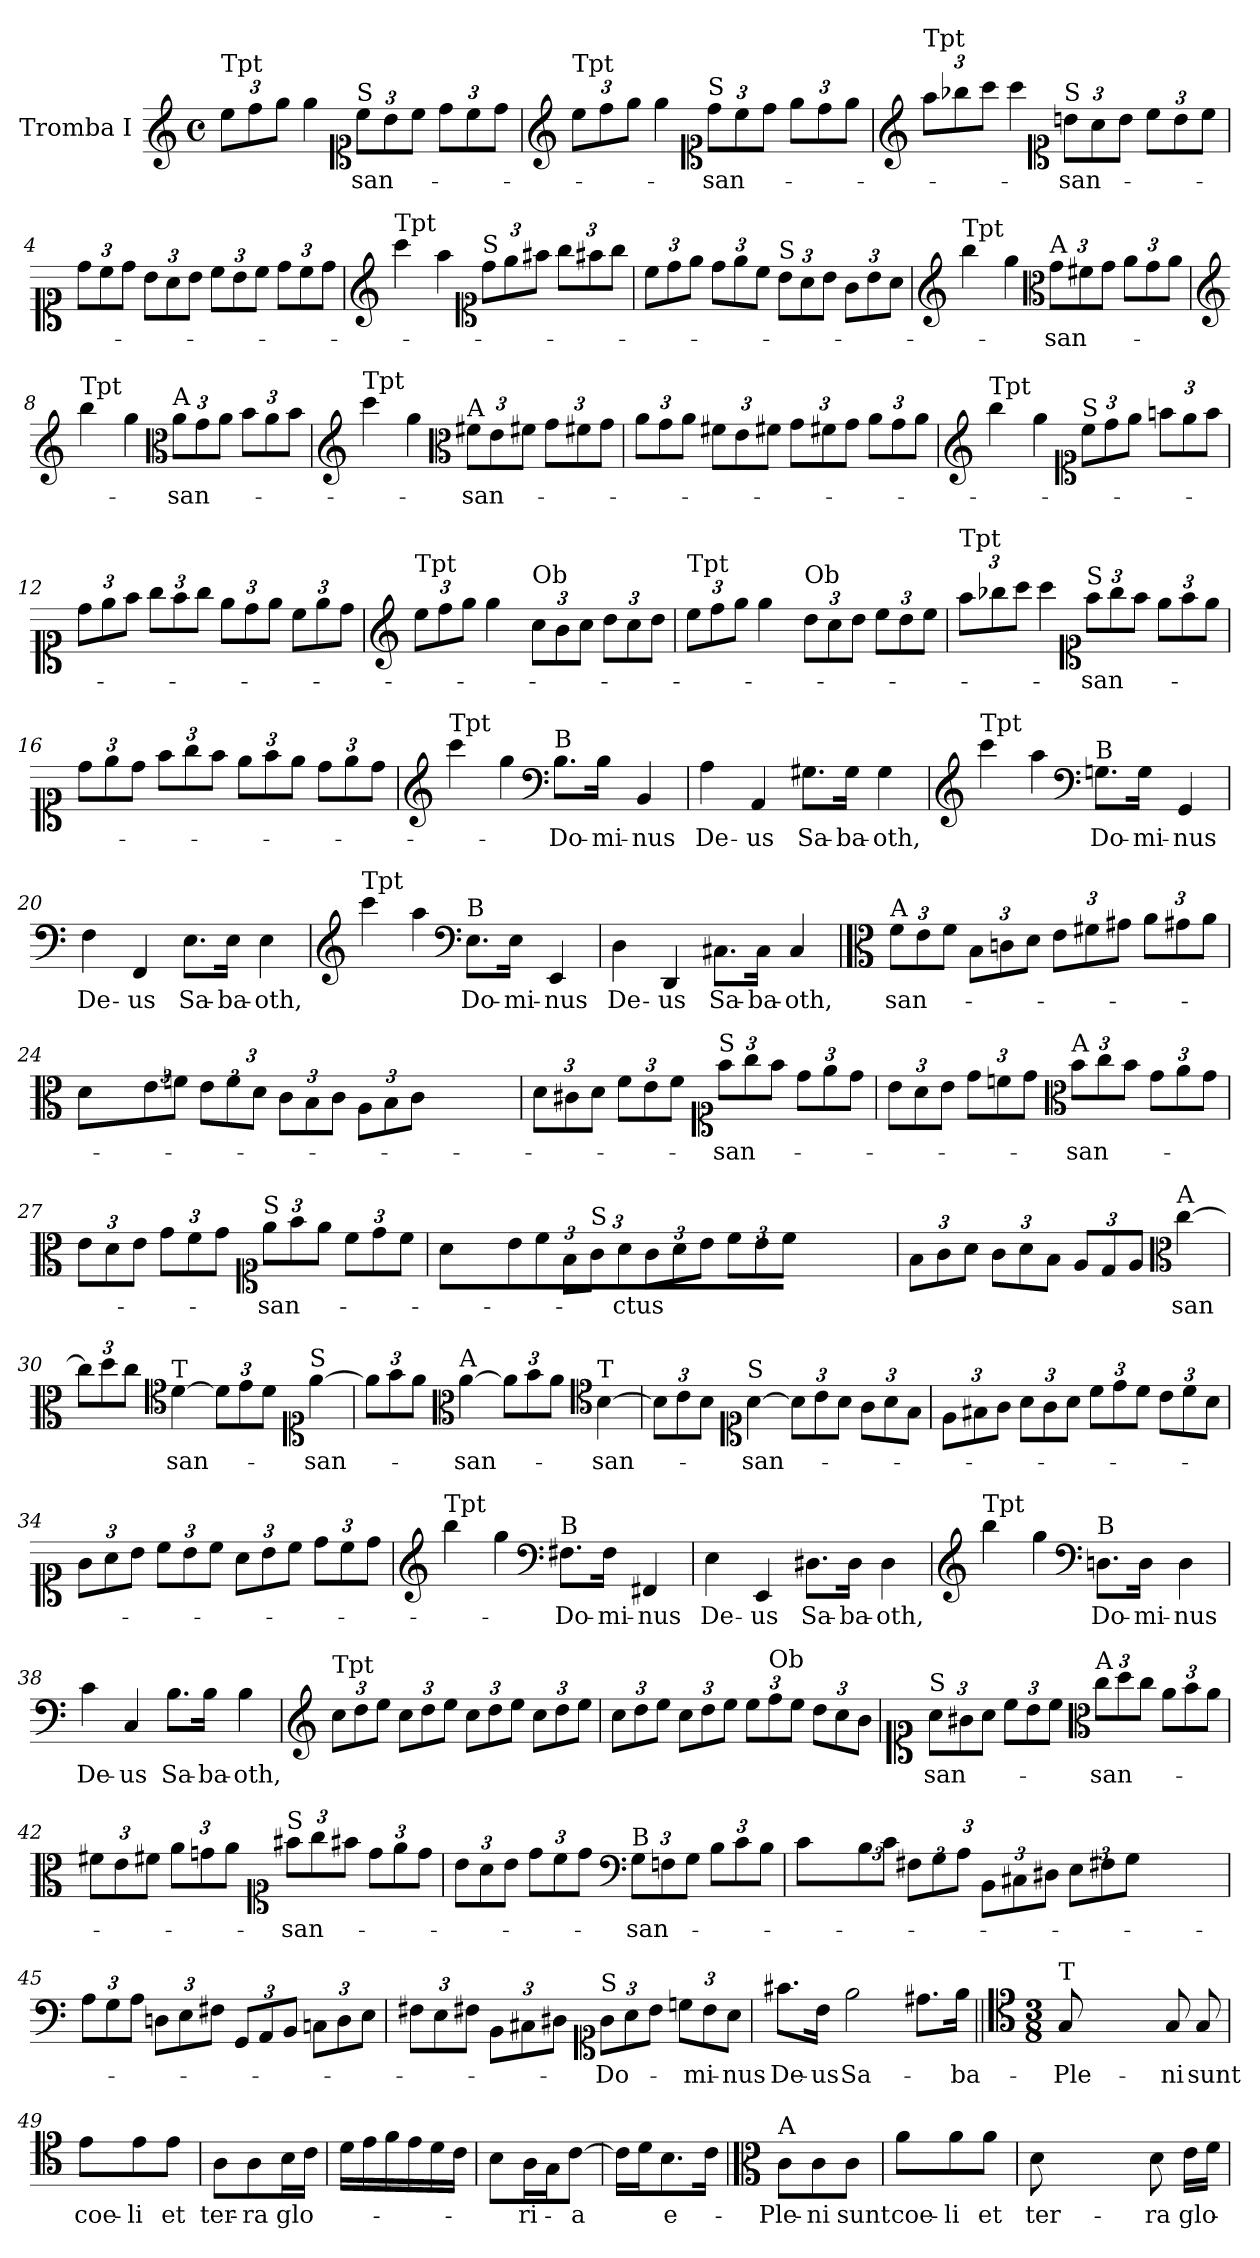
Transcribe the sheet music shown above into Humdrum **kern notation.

**kern	**text
*part1	*part1
*staff1	*staff1
*I"Tromba I	*
*I'Tr. I	*
*clefG2	*
*ITrd-1c-2	*
*k[f#c#]	*
*M4/4	*
*met(c)	*
*MM66	*
*Xbrackettup	*
=1	=1
!LO:TX:a:t=Tpt	!
12ff#\L	.
12gg\	.
12aa\J	.
4aa	.
*clefC1	*
!LO:TX:a:t=S	!
12dd\L	san-
12cc#\	.
12dd\J	.
12ee\L	.
12dd\	.
12ee\J	.
=2	=2
*clefG2	*
!LO:TX:a:t=Tpt	!
12ff#\L	.
12gg\	.
12aa\J	.
4aa	.
*clefC1	*
!LO:TX:a:t=S	!
12ee\L	san-
12dd\	.
12ee\J	.
12ff#\L	.
12ee\	.
12ff#\J	.
=3	=3
*clefG2	*
!LO:TX:a:t=Tpt	!
12bb\L	.
12cccn\	.
12ddd\J	.
4ddd	.
*clefC1	*
!LO:TX:a:t=S	!
12cc#X\L	san-
12b\	.
12cc#\J	.
12dd\L	.
12cc#\	.
12dd\J	.
=4	=4
12ee\L	.
12dd\	.
12ee\J	.
12cc#\L	.
12b\	.
12cc#\J	.
12dd\L	.
12cc#\	.
12dd\J	.
12ee\L	.
12dd\	.
12ee\J	.
=5	=5
*clefG2	*
!LO:TX:a:t=Tpt	!
4ddd	.
4bb	.
*clefC1	*
!LO:TX:a:t=S	!
12ee\L	.
12ff#\	.
12gg#X\J	.
12aa\L	.
12gg#X\	.
12aa\J	.
=6	=6
12dd\L	.
12ee\	.
12ff#\J	.
12ee\L	.
12ff#\	.
12dd\J	.
!LO:TX:a:t=S	!
12cc#\L	.
12b\	.
12cc#\J	.
12a\L	.
12cc#\	.
12b\J	.
=7	=7
*clefG2	*
!LO:TX:a:t=Tpt	!
4ccc#	.
4aa	.
*clefC3	*
!LO:TX:a:t=A	!
12a\L	san-
12g#X\	.
12a\J	.
12b\L	.
12a\	.
12b\J	.
=8	=8
*clefG2	*
!LO:TX:a:t=Tpt	!
4ccc#	.
4aa	.
*clefC3	*
!LO:TX:a:t=A	!
12b\L	san-
12a\	.
12b\J	.
12cc#\L	.
12b\	.
12cc#\J	.
=9	=9
*clefG2	*
!LO:TX:a:t=Tpt	!
4ddd	.
4aa	.
*clefC3	*
!LO:TX:a:t=A	!
12g#X\L	san-
12f#\	.
12g#X\J	.
12a\L	.
12g#X\	.
12a\J	.
=10	=10
12b\L	.
12a\	.
12b\J	.
12g#X\L	.
12f#\	.
12g#X\J	.
12a\L	.
12g#X\	.
12a\J	.
12b\L	.
12a\	.
12b\J	.
=11	=11
*clefG2	*
!LO:TX:a:t=Tpt	!
4ccc#	.
4aa	.
*clefC1	*
!LO:TX:a:t=S	!
12dd\L	.
12ee\	.
12ff#\J	.
12ggn\L	.
12ff#\	.
12gg\J	.
=12	=12
12ee\L	.
12ff#\	.
12gg\J	.
12aa\L	.
12gg\	.
12aa\J	.
12ff#\L	.
12ee\	.
12ff#\J	.
12dd\L	.
12ff#\	.
12ee\J	.
=13	=13
*clefG2	*
!LO:TX:a:t=Tpt	!
12ff#\L	.
12gg\	.
12aa\J	.
4aa	.
!LO:TX:a:t=Ob	!
12dd\L	.
12cc#\	.
12dd\J	.
12ee\L	.
12dd\	.
12ee\J	.
=14	=14
!LO:TX:a:t=Tpt	!
12ff#\L	.
12gg\	.
12aa\J	.
4aa	.
!LO:TX:a:t=Ob	!
12ee\L	.
12dd\	.
12ee\J	.
12ff#\L	.
12ee\	.
12ff#\J	.
=15	=15
!LO:TX:a:t=Tpt	!
12bb\L	.
12cccn\	.
12ddd\J	.
4ddd	.
*clefC1	*
!LO:TX:a:t=S	!
12gg\L	san-
12aa\	.
12gg\J	.
12ff#\L	.
12gg\	.
12ff#\J	.
=16	=16
12ee\L	.
12ff#\	.
12ee\J	.
12gg\L	.
12aa\	.
12gg\J	.
12ff#\L	.
12gg\	.
12ff#\J	.
12ee\L	.
12ff#\	.
12ee\J	.
=17	=17
*clefG2	*
!LO:TX:a:t=Tpt	!
4ddd	.
4aa	.
*clefF4	*
!LO:TX:a:t=B	!
8.c#\L	Do-
16c#\Jk	-mi-
4C#	-nus
=18	=18
4B	De-
4BB	-us
8.A#X\L	Sa-
16A#\Jk	-ba-
4A#	-oth,
=19	=19
*clefG2	*
!LO:TX:a:t=Tpt	!
4ddd	.
4bb	.
*clefF4	*
!LO:TX:a:t=B	!
8.An\L	Do-
16A\Jk	-mi-
4AA	-nus
=20	=20
4G	De-
4GG	-us
8.F#\L	Sa-
16F#\Jk	-ba-
4F#	-oth,
=21	=21
*clefG2	*
!LO:TX:a:t=Tpt	!
4ddd	.
4bb	.
*clefF4	*
!LO:TX:a:t=B	!
8.F#\L	Do-
16F#\Jk	-mi-
4FF#	-nus
=22	=22
4E	De-
4EE	-us
8.D#X\L	Sa-
16D#\Jk	-ba-
4D#	-oth,
=23	=23
*clefC3	*
!LO:TX:a:t=A	!
12g\L	san-
12f#\	.
12g\J	.
12c#\L	.
12dn\	.
12e\J	.
12f#\L	.
12g#X\	.
12a#X\J	.
12b\L	.
12a#X\	.
12b\J	.
=24	=24
*^	*
12e\L	1ryy	.
1ryy	.	.
.	1ryy	.
12f#\	.	.
12gn\J	.	.
12f#\L	.	.
12g\	.	.
12e\J	.	.
12d\L	.	.
12c#\	.	.
12d\J	.	.
12B\L	.	.
12c#\	.	.
12d\J	.	.
*v	*v	*
=25	=25
12e\L	.
12d#X\	.
12e\J	.
12g\L	.
12f#\	.
12g\J	.
*clefC1	*
!LO:TX:a:t=S	!
12gg\L	san-
12aa\	.
12gg\J	.
12ee\L	.
12ff#\	.
12ee\J	.
=26	=26
12cc#\L	.
12b\	.
12cc#\J	.
12ee\L	.
12ddn\	.
12ee\J	.
*clefC3	*
!LO:TX:a:t=A	!
12cc#\L	san-
12dd\	.
12cc#\J	.
12a\L	.
12b\	.
12a\J	.
=27	=27
12f#\L	.
12e\	.
12f#\J	.
12a\L	.
12g\	.
12a\J	.
*clefC1	*
!LO:TX:a:t=S	!
12ff#\L	san-
12gg\	.
12ff#\J	.
12dd\L	.
12ee\	.
12dd\J	.
=28	=28
*^	*
*	*^	*
12b\L	1ryy	2ryy	.
1ryy	.	.	.
!	!	!LO:TX:a:t=S	!
.	.	1.ryy	.
.	1ryy	.	.
12cc#\	.	.	.
12dd\J	.	.	.
12g\L	.	.	.
12a\J	.	.	.
12b	.	.	ctus
12a\L	.	.	.
12b\	.	.	.
12cc#\J	.	.	.
12dd\L	.	.	.
12cc#\	.	.	.
12dd\J	.	.	.
*v	*v	*v	*
=29	=29
12g\L	.
12a\	.
12b\J	.
12a\L	.
12b\	.
12g\J	.
12f#/L	.
12e/	.
12f#/J	.
*clefC3	*
!LO:TX:a:t=A	!
[4dd	san
=30	=30
12dd\L]	.
12ee\	.
12dd\J	.
*clefC4	*
!LO:TX:a:t=T	!
[4e	san-
12e\L]	.
12f#\	.
12e\J	.
*clefC1	*
!LO:TX:a:t=S	!
[4ff#	san-
=31	=31
12ff#\L]	.
12gg\	.
12ff#\J	.
*clefC3	*
!LO:TX:a:t=A	!
[4b	san-
12b\L]	.
12cc#\	.
12b\J	.
*clefC4	*
!LO:TX:a:t=T	!
[4c#	san-
=32	=32
12c#\L]	.
12d\	.
12c#\J	.
*clefC1	*
!LO:TX:a:t=S	!
[4b	san-
12b\L]	.
12cc#\	.
12b\J	.
12a\L	.
12b\	.
12g\J	.
=33	=33
12f#\L	.
12g#X\	.
12a\J	.
12b\L	.
12a\	.
12b\J	.
12dd\L	.
12ee\	.
12dd\J	.
12cc#\L	.
12dd\	.
12b\J	.
=34	=34
12a\L	.
12b\	.
12cc#\J	.
12dd\L	.
12cc#\	.
12dd\J	.
12b\L	.
12cc#\	.
12dd\J	.
12ee\L	.
12dd\	.
12ee\J	.
=35	=35
*clefG2	*
!LO:TX:a:t=Tpt	!
4ccc#	.
4aa	.
*clefF4	*
!LO:TX:a:t=B	!
8.G#X\L	Do-
16G#\Jk	-mi-
4GG#X	-nus
=36	=36
4F#	De-
4FF#	-us
8.E#X\L	Sa-
16E#\Jk	-ba-
4E#	-oth,
=37	=37
*clefG2	*
!LO:TX:a:t=Tpt	!
4ccc#	.
4aa	.
*clefF4	*
!LO:TX:a:t=B	!
8.En\L	Do-
16E\Jk	-mi-
4E	-nus
=38	=38
4d	De-
4D	-us
8.c#\L	Sa-
16c#\Jk	-ba-
4c#	-oth,
=39	=39
*clefG2	*
!LO:TX:a:t=Tpt	!
12dd\L	.
12ee\	.
12ff#\J	.
12dd\L	.
12ee\	.
12ff#\J	.
12dd\L	.
12ee\	.
12ff#\J	.
12dd\L	.
12ee\	.
12ff#\J	.
=40	=40
12dd\L	.
12ee\	.
12ff#\J	.
12dd\L	.
12ee\	.
12ff#\J	.
12ff#\L	.
!LO:TX:a:t=Ob	!
12gg\	.
12ff#\J	.
12ee\L	.
12dd\	.
12cc#\J	.
=41	=41
*clefC1	*
!LO:TX:a:t=S	!
12b\L	san-
12a#X\	.
12b\J	.
12dd\L	.
12cc#\	.
12dd\J	.
*clefC3	*
!LO:TX:a:t=A	!
12dd\L	san-
12ee\	.
12dd\J	.
12b\L	.
12cc#\	.
12b\J	.
=42	=42
12g#X\L	.
12f#\	.
12g#X\J	.
12b\L	.
12an\	.
12b\J	.
*clefC1	*
!LO:TX:a:t=S	!
12gg#X\L	san-
12aa\	.
12gg#X\J	.
12ee\L	.
12ff#\	.
12ee\J	.
=43	=43
12cc#\L	.
12b\	.
12cc#\J	.
12ee\L	.
12dd\	.
12ee\J	.
*clefF4	*
!LO:TX:a:t=B	!
12A\L	san-
12Gn\	.
12A\J	.
12c#\L	.
12d\	.
12c#\J	.
=44	=44
*^	*
12d\L	1ryy	.
1ryy	.	.
.	1ryy	.
12c#\	.	.
12d\J	.	.
12G#X\L	.	.
12A\	.	.
12B\J	.	.
12C#\L	.	.
12D#X\	.	.
12E#X\J	.	.
12F#\L	.	.
12G#X\	.	.
12A\J	.	.
*v	*v	*
=45	=45
12B\L	.
12A\	.
12B\J	.
12En\L	.
12F#\	.
12G#X\J	.
12AA/L	.
12BB/	.
12C#/J	.
12Dn\L	.
12E\	.
12F#\J	.
=46	=46
12G#X\L	.
12F#\	.
12G#X\J	.
12C#\L	.
12D#X\	.
12E#X\J	.
*clefC1	*
!LO:TX:a:t=S	!
12a\L	Do-
12b\	.
12cc#\J	.
12ddn\L	.
12cc#\	-mi-
12b\J	-nus
=47	=47
8.gg#X\L	De-
16cc#\Jk	-us
2ff#	Sa-
8.ee#X\L	.
16ff#\Jk	-ba-
=48||	=48||
*clefC4	*
*M3/8	*
*MM99	*
*^	*
!LO:TX:a:t=T	!	!
8A	4.ryy	Ple-
4.ryy	.	.
.	4.ryy	.
8A	.	-ni
8A	.	sunt
*v	*v	*
=49	=49
8f#\L	coe-
8f#\	-li
8f#\J	et
=50	=50
8B\L	ter-
8B\	-ra
16c#\L	glo-
16d\JJ	.
=51	=51
16e\LL	.
16f#\	.
16g\	.
16f#\	.
16e\	.
16d\JJ	.
=52	=52
8c#\L	.
16B\L	ri-
16A\J	.
[8d\J	-a
=53	=53
16d\LL]	.
16e\J	.
8.c#\	e-
16d\Jk	.
=54	=54
*clefC3	*
!LO:TX:a:t=A	!
8d\L	Ple-
8d\	-ni
8d\J	sunt
=55	=55
8b\L	coe-
8b\	-li
8b\J	et
=56	=56
*^	*
8e	4.ryy	ter-
4.ryy	.	.
.	4.ryy	.
8e	.	-ra
16f#\LL	.	glo-
16g\JJ	.	.
*v	*v	*
=	=
*-	*-
